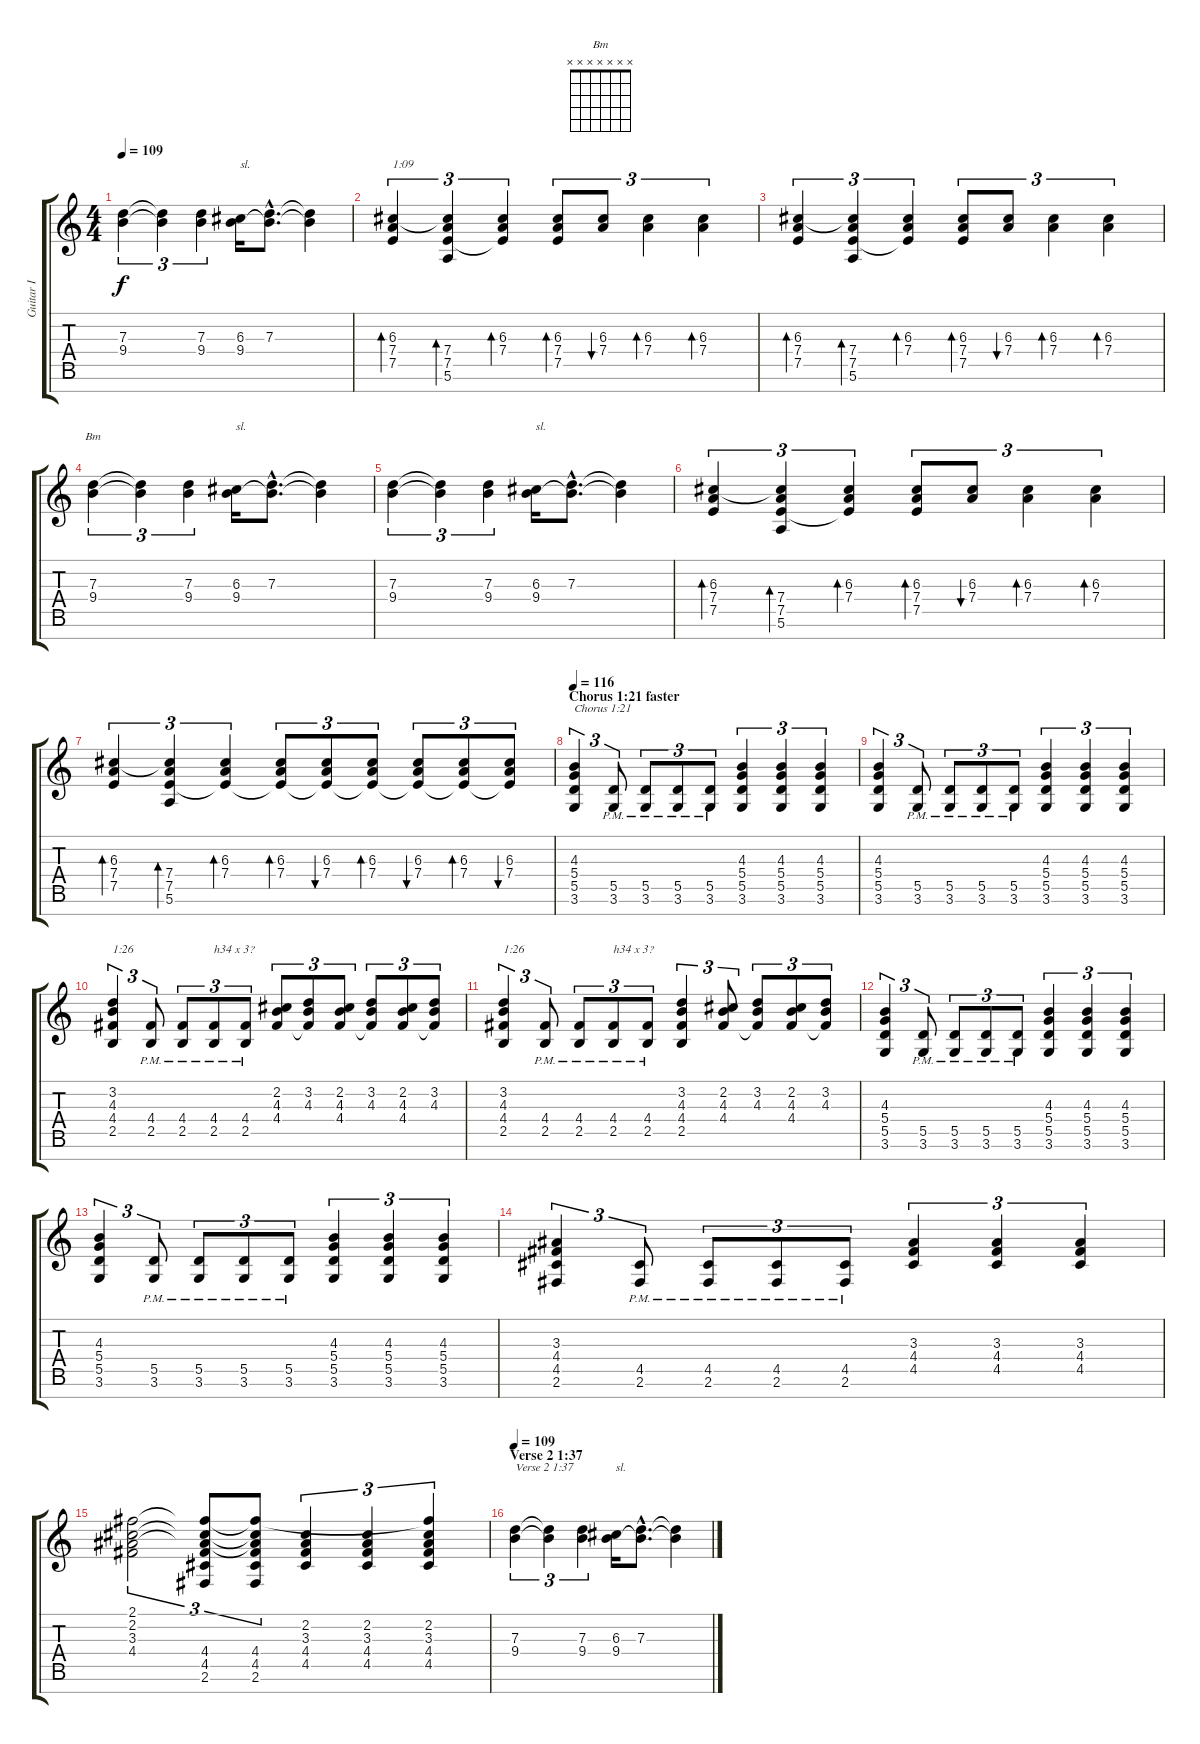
\track ("Guitar I" "Guitar I") {instrument distortionguitar}
\staff {score tabs}
\tuning (E4 B3 G3 D3 A2 E2 B1) {hide}
\chord ("Bm" x x x x x x x)
\ts (4 4)
\tempo 109
\clef g2
\ks c
(7.3 9.4).4{tu (3 2) dy f} (7.3{t} 9.4{t}).4{tu (3 2)} (7.3 9.4).4{tu (3 2)} (6.3 9.4).16{txt "sl."} (7.3{hac} 9.4{hac t}).8{d} (7.3{t} 9.4{t}).4 |
(6.3 7.4 7.5).4{tu (3 2) bd 30 txt "1:09"} (6.3{t} 7.4 7.5 5.6).4{tu (3 2) bd 30} (6.3 7.4 7.5{t}).4{tu (3 2) bd 30} (6.3 7.4 7.5).8{tu (3 2) bd 30} (6.3 7.4).8{tu (3 2) bu 30} (6.3 7.4).4{tu (3 2) bd 30} (6.3 7.4).4{tu (3 2) bd 30} |
(6.3 7.4 7.5).4{tu (3 2) bd 30} (6.3{t} 7.4 7.5 5.6).4{tu (3 2) bd 30} (6.3 7.4 7.5{t}).4{tu (3 2) bd 30} (6.3 7.4 7.5).8{tu (3 2) bd 30} (6.3 7.4).8{tu (3 2) bu 30} (6.3 7.4).4{tu (3 2) bd 30} (6.3 7.4).4{tu (3 2) bd 30} |
(7.3 9.4).4{tu (3 2) ch "Bm"} (7.3{t} 9.4{t}).4{tu (3 2)} (7.3 9.4).4{tu (3 2)} (6.3 9.4).16{txt "sl."} (7.3{hac} 9.4{hac t}).8{d} (7.3{t} 9.4{t}).4 |
(7.3 9.4).4{tu (3 2)} (7.3{t} 9.4{t}).4{tu (3 2)} (7.3 9.4).4{tu (3 2)} (6.3 9.4).16{txt "sl."} (7.3{hac} 9.4{hac t}).8{d} (7.3{t} 9.4{t}).4 |
(6.3 7.4 7.5).4{tu (3 2) bd 30} (6.3{t} 7.4 7.5 5.6).4{tu (3 2) bd 30} (6.3 7.4 7.5{t}).4{tu (3 2) bd 30} (6.3 7.4 7.5).8{tu (3 2) bd 30} (6.3 7.4).8{tu (3 2) bu 30} (6.3 7.4).4{tu (3 2) bd 30} (6.3 7.4).4{tu (3 2) bd 30} |
(6.3 7.4 7.5).4{tu (3 2) bd 30} (6.3{t} 7.4 7.5 5.6).4{tu (3 2) bd 30} (6.3 7.4 7.5{t}).4{tu (3 2) bd 30} (6.3 7.4 7.5{t}).8{tu (3 2) bd 30} (6.3 7.4 7.5{t}).8{tu (3 2) bu 30} (6.3 7.4 7.5{t}).8{tu (3 2) bd 30} (6.3 7.4 7.5{t}).8{tu (3 2) bu 30} (6.3 7.4 7.5{t}).8{tu (3 2) bd 30} (6.3 7.4 7.5{t}).8{tu (3 2) bu 30} |
\section ("" "Chorus 1:21 faster")
\tempo 116
(4.3 5.4 5.5 3.6).4{tu (3 2) txt "Chorus 1:21"} (5.5{pm} 3.6{pm}).8{tu (3 2)} (5.5{pm} 3.6{pm}).8{tu (3 2)} (5.5{pm} 3.6{pm}).8{tu (3 2)} (5.5{pm} 3.6{pm}).8{tu (3 2)} (4.3 5.4 5.5 3.6).4{tu (3 2)} (4.3 5.4 5.5 3.6).4{tu (3 2)} (4.3 5.4 5.5 3.6).4{tu (3 2)} |
(4.3 5.4 5.5 3.6).4{tu (3 2)} (5.5{pm} 3.6{pm}).8{tu (3 2)} (5.5{pm} 3.6{pm}).8{tu (3 2)} (5.5{pm} 3.6{pm}).8{tu (3 2)} (5.5{pm} 3.6{pm}).8{tu (3 2)} (4.3 5.4 5.5 3.6).4{tu (3 2)} (4.3 5.4 5.5 3.6).4{tu (3 2)} (4.3 5.4 5.5 3.6).4{tu (3 2)} |
(3.2 4.3 4.4 2.5).4{tu (3 2) txt "1:26"} (4.4{pm} 2.5{pm}).8{tu (3 2)} (4.4{pm} 2.5{pm}).8{tu (3 2)} (4.4{pm} 2.5{pm}).8{tu (3 2) txt "h34 x 3?"} (4.4{pm} 2.5{pm}).8{tu (3 2)} (2.2 4.3 4.4).8{tu (3 2)} (3.2 4.3 4.4{t}).8{tu (3 2)} (2.2 4.3 4.4).8{tu (3 2)} (3.2 4.3 4.4{t}).8{tu (3 2)} (2.2 4.3 4.4).8{tu (3 2)} (3.2 4.3 4.4{t}).8{tu (3 2)} |
(3.2 4.3 4.4 2.5).4{tu (3 2) txt "1:26"} (4.4{pm} 2.5{pm}).8{tu (3 2)} (4.4{pm} 2.5{pm}).8{tu (3 2)} (4.4{pm} 2.5{pm}).8{tu (3 2) txt "h34 x 3?"} (4.4{pm} 2.5{pm}).8{tu (3 2)} (3.2 4.3 4.4 2.5).4{tu (3 2)} (2.2 4.3 4.4).8{tu (3 2)} (3.2 4.3 4.4{t}).8{tu (3 2)} (2.2 4.3 4.4).8{tu (3 2)} (3.2 4.3 4.4{t}).8{tu (3 2)} |
(4.3 5.4 5.5 3.6).4{tu (3 2)} (5.5{pm} 3.6{pm}).8{tu (3 2)} (5.5{pm} 3.6{pm}).8{tu (3 2)} (5.5{pm} 3.6{pm}).8{tu (3 2)} (5.5{pm} 3.6{pm}).8{tu (3 2)} (4.3 5.4 5.5 3.6).4{tu (3 2)} (4.3 5.4 5.5 3.6).4{tu (3 2)} (4.3 5.4 5.5 3.6).4{tu (3 2)} |
(4.3 5.4 5.5 3.6).4{tu (3 2)} (5.5{pm} 3.6{pm}).8{tu (3 2)} (5.5{pm} 3.6{pm}).8{tu (3 2)} (5.5{pm} 3.6{pm}).8{tu (3 2)} (5.5{pm} 3.6{pm}).8{tu (3 2)} (4.3 5.4 5.5 3.6).4{tu (3 2)} (4.3 5.4 5.5 3.6).4{tu (3 2)} (4.3 5.4 5.5 3.6).4{tu (3 2)} |
(3.3 4.4 4.5 2.6).4{tu (3 2)} (4.5{pm} 2.6{pm}).8{tu (3 2)} (4.5{pm} 2.6{pm}).8{tu (3 2)} (4.5{pm} 2.6{pm}).8{tu (3 2)} (4.5{pm} 2.6{pm}).8{tu (3 2)} (3.3 4.4 4.5).4{tu (3 2)} (3.3 4.4 4.5).4{tu (3 2)} (3.3 4.4 4.5).4{tu (3 2)} |
(2.1 2.2 3.3 4.4).2{tu (3 2)} (2.1{t} 2.2{t} 3.3{t} 4.4 4.5 2.6).8{tu (3 2)} (2.1{t} 2.2{t} 3.3{t} 4.4 4.5 2.6).8{tu (3 2)} (2.2 3.3 4.4 4.5).4{tu (3 2)} (2.2 3.3 4.4 4.5).4{tu (3 2)} (2.1{t} 2.2 3.3 4.4 4.5).4{tu (3 2)} |
\section ("" "Verse 2 1:37")
\tempo 109
(7.3 9.4).4{tu (3 2) txt "Verse 2 1:37" instrument electricguitarjazz} (7.3{t} 9.4{t}).4{tu (3 2)} (7.3 9.4).4{tu (3 2)} (6.3 9.4).16{txt "sl."} (7.3{hac} 9.4{hac t}).8{d} (7.3{t} 9.4{t}).4
